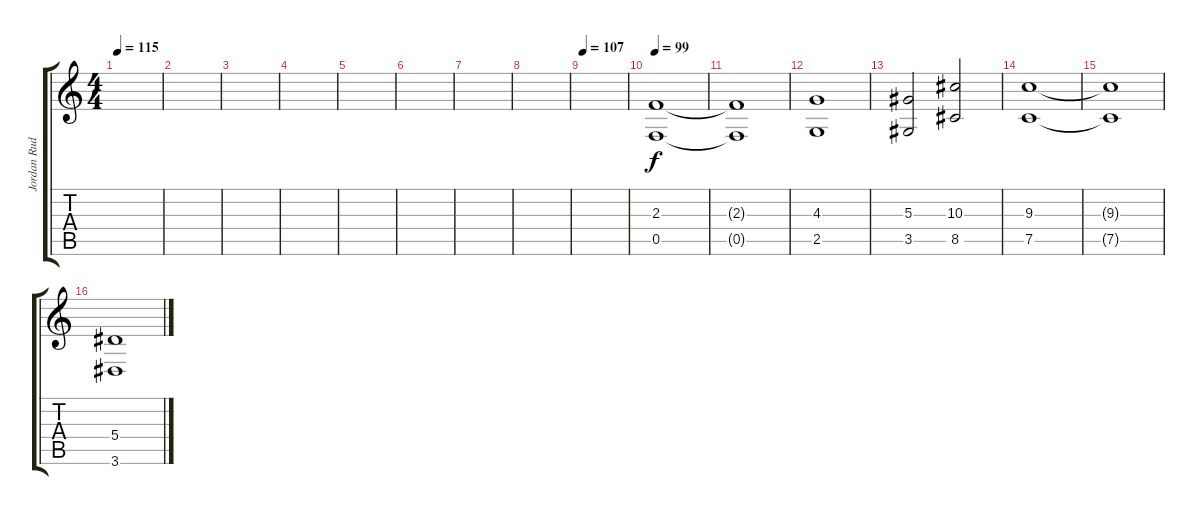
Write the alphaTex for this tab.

\track ("Jordan Rudess" "Jordan Rud") {instrument choiraahs}
\staff {score tabs}
\tuning (C5 G4 Eb4 Bb3 F3 C3) {hide}
\ts (4 4)
\tempo 115
\clef g2
\ks c
|
|
|
|
|
|
|
|
\tempo 107
|
\tempo 99
(2.3 0.5).1{instrument choiraahs} |
(2.3{t} 0.5{t}).1 |
(4.3 2.5).1 |
(5.3 3.5).2 (10.3 8.5).2 |
(9.3 7.5).1 |
(9.3{t} 7.5{t}).1 |
(5.4 3.6).1
